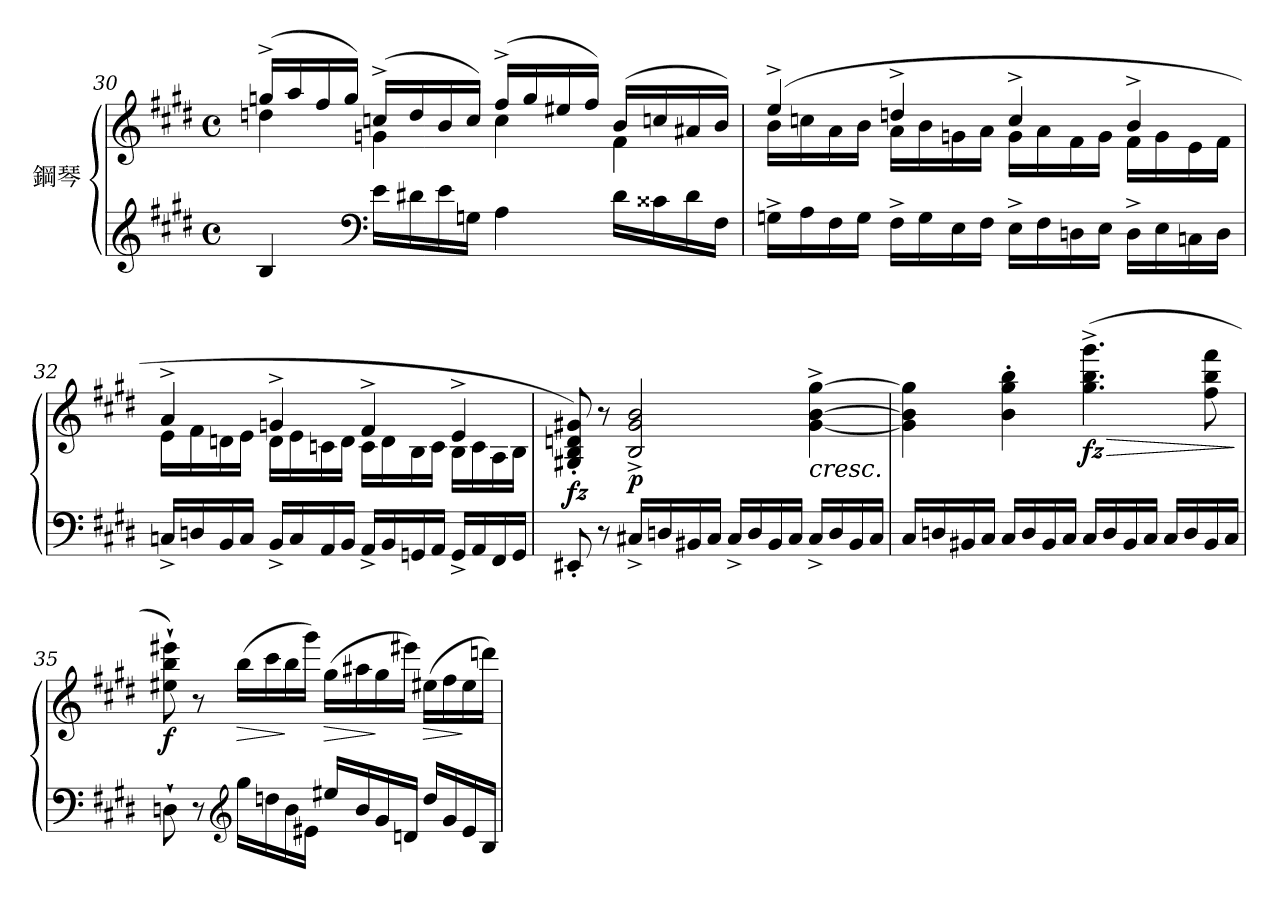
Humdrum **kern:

**kern	**kern	**dynam
*part1	*part1	*part1
*staff2	*staff1	*staff1/2
*I"鋼琴	*	*
*clefG2	*clefG2	*
*k[f#c#g#d#]	*k[f#c#g#d#]	*
*M4/4	*M4/4	*
*met(c)	*met(c)	*
=30	=30	=30
*	*^	*
4B/	(>16ggn^/LL	4ddn\	.
.	16aa/	.	.
.	16ff#/	.	.
.	16gg/JJ)	.	.
*clefF4	*	*	*
16e\LL	(>16ccn^/LL	4gn\	.
16d#X\	16dd/	.	.
16e\	16b/	.	.
16Gn\JJ	16cc/JJ)	.	.
4A\	(>16ff#^/LL	4cc\	.
.	16gg/	.	.
.	16ee#X/	.	.
.	16ff#/JJ)	.	.
16d#\LL	(>16b/LL	4f#\	.
16c##X\	16ccn/	.	.
16d#\	16a#X/	.	.
16F#\JJ	16b/JJ)	.	.
!!LO:LB:g=z	!!
=31	=31	=31	=31
16Gn^\LL	(>4ee^/	16b\LL	.
16A\	.	16ccn\	.
16F#\	.	16a\	.
16G\JJ	.	16b\JJ	.
16F#^\LL	4ddn^/	16a\LL	.
16G\	.	16b\	.
16E\	.	16gn\	.
16F#\JJ	.	16a\JJ	.
16E^\LL	4cc^/	16g\LL	.
16F#\	.	16a\	.
16Dn\	.	16f#\	.
16E\JJ	.	16g\JJ	.
16D^\LL	4b^/	16f#\LL	.
16E\	.	16g\	.
16Cn\	.	16e\	.
16D\JJ	.	16f#\JJ	.
=32	=32	=32	=32
16Cn^/LL	4a^/	16e\LL	.
16Dn/	.	16f#\	.
16BB/	.	16dn\	.
16C/JJ	.	16e\JJ	.
16BB^/LL	4gn^/	16d\LL	.
16C/	.	16e\	.
16AA/	.	16cn\	.
16BB/JJ	.	16d\JJ	.
16AA^/LL	4f#^/	16c\LL	.
16BB/	.	16d\	.
16GGn/	.	16B\	.
16AA/JJ	.	16c\JJ	.
16GG^/LL	4e^/	16B\LL	.
16AA/	.	16c\	.
16FF#/	.	16A\	.
16GG/JJ	.	16B\JJ	.
=33	=33	=33	=33
!	!	!	!LO:DY:b
*	*v	*v	*
8EE#X'/	8G#X/' 8B/' 8dn/' 8g#X/')	fz
8r	8r	.
!	!	!LO:DY:b
16C#X^/LL	2B/^ 2g#/^ 2b/^	p
16Dn/	.	.
16BB#X/	.	.
16C#/JJ	.	.
16C#^/LL	.	.
16D/	.	.
16BB#/	.	.
16C#/JJ	.	.
!	!LO:TX:b:i:t=cresc.	!
16C#^/LL	[4g#\^ [4b\^ [4gg#\^	.
16D/	.	.
16BB#/	.	.
16C#/JJ	.	.
!!LO:LB:g=z
=34	=34	=34
16C#/LL	4g#\] 4b\] 4gg#\]	.
16Dn/	.	.
16BB#X/	.	.
16C#/JJ	.	.
16C#/LL	4b\' 4gg#\' 4bb\'	.
16D/	.	.
16BB#/	.	.
16C#/JJ	.	.
!	!	!LO:HP:b
!	!	!LO:DY:n=1:b
16C#/LL	(>4.gg#\^ 4.bb\^ 4.ggg#\^	> fz
16D/	.	.
16BB#/	.	.
16C#/JJ	.	.
16C#/LL	.	.
16D/	.	.
16BB#/	8ff#\ 8bb\ 8fff#\	.
16C#/JJ	.	.
.	.	]
=35	=35	=35
!	!	!LO:DY:b
8Dn`\	8ee#X\` 8bb\` 8eee#X\`)	f
8r	8r	.
*clefG2	*	*
!	!	!LO:HP:b
16gg#\LL	(>16bb\LL	>
16ddn\	16ccc#\	.
16b\	16bb\	]
16e#X\JJ	16ggg#\JJ)	.
!	!	!LO:HP:b
16ee#X/LL	(>16gg#\LL	>
16b/	16aa#X\	.
16g#/	16gg#\	]
16dn/JJ	16eee#X\JJ)	.
!	!	!LO:HP:b
16dd/LL	(>16ee#X\LL	>
16g#/	16ff#\	.
16e#/	16ee#\	]
16B/JJ	16dddn\JJ)	.
=	=	=
*-	*-	*-
